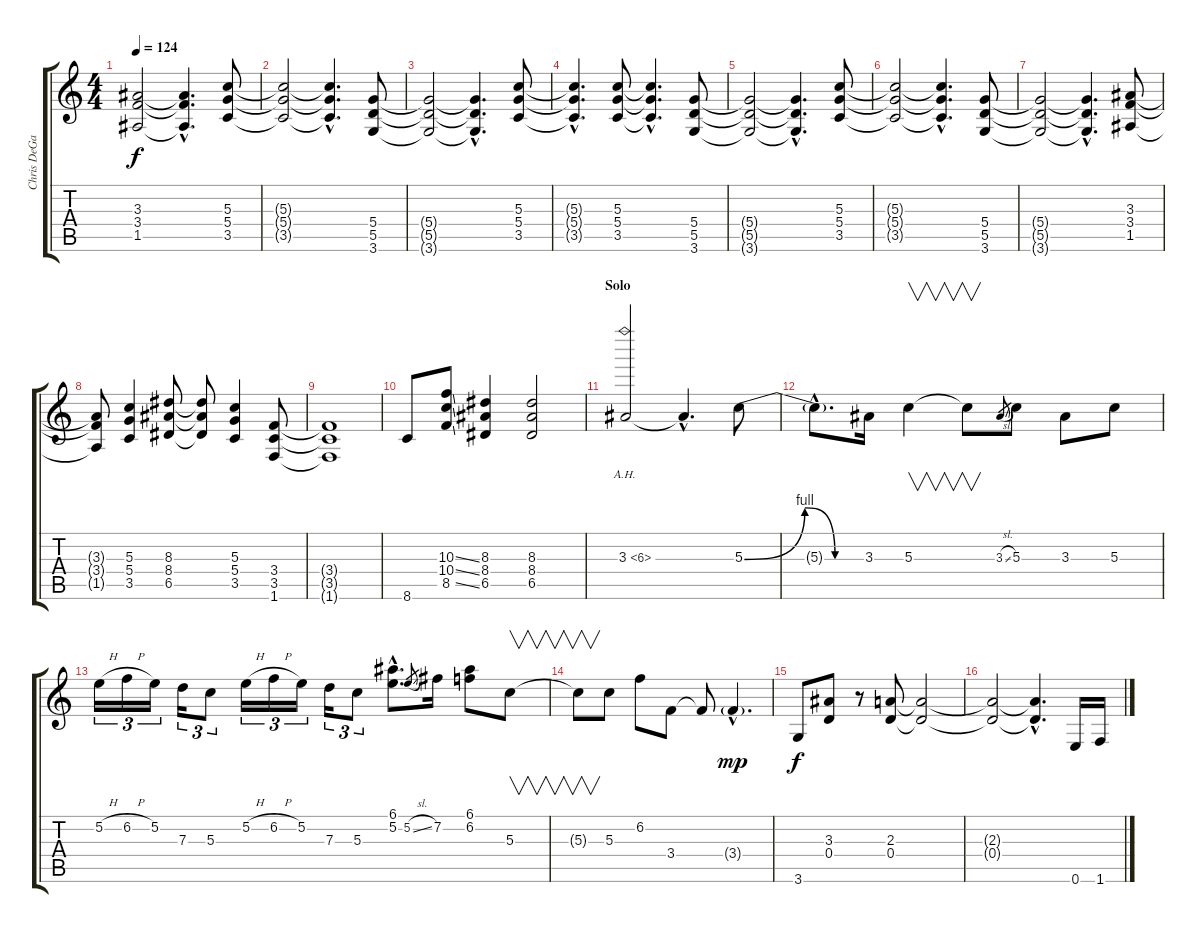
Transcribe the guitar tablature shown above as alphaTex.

\track ("Chris DeGarmo (Standard Tuning)" "Chris DeGa") {instrument distortionguitar}
\staff {score tabs}
\tuning (E4 B3 G3 D3 A2 E2) {hide}
\ts (4 4)
\tempo 124
\clef g2
\ks c
(3.3{t} 3.4{t} 1.5{t}).2{dy f} (3.3{hac t} 3.4{hac t} 1.5{hac t}).4{d} (5.3 5.4 3.5).8 |
(5.3{t} 5.4{t} 3.5{t}).2 (5.3{hac t} 5.4{hac t} 3.5{hac t}).4{d} (5.4 5.5 3.6).8 |
(5.4{t} 5.5{t} 3.6{t}).2 (5.4{hac t} 5.5{hac t} 3.6{hac t}).4{d} (5.3 5.4 3.5).8 |
(5.3{hac t} 5.4{hac t} 3.5{hac t}).4{d} (5.3 5.4 3.5).8 (5.3{hac t} 5.4{hac t} 3.5{hac t}).4{d} (5.4 5.5 3.6).8 |
(5.4{t} 5.5{t} 3.6{t}).2 (5.4{hac t} 5.5{hac t} 3.6{hac t}).4{d} (5.3 5.4 3.5).8 |
(5.3{t} 5.4{t} 3.5{t}).2 (5.3{hac t} 5.4{hac t} 3.5{hac t}).4{d} (5.4 5.5 3.6).8 |
(5.4{t} 5.5{t} 3.6{t}).2 (5.4{hac t} 5.5{hac t} 3.6{hac t}).4{d} (3.3 3.4 1.5).8 |
(3.3{t} 3.4{t} 1.5{t}).8 (5.3 5.4 3.5).4 (8.3 8.4 6.5).8 (8.3{t} 8.4{t} 6.5{t}).8 (5.3 5.4 3.5).4 (3.4 3.5 1.6).8 |
(3.4{t} 3.5{t} 1.6{t}).1 |
8.6.8 (10.3{ss} 10.4{ss} 8.5{ss}).8 (8.3 8.4 6.5).4 (8.3 8.4 6.5).2 |
\section ("" "Solo")
3.3{ah 3}.2 3.3{hac t}.4{d} 5.3{be (custom 0 0 30 4 45 0 60 0)}.8 |
5.3{hac t}.8{d} 3.3.16 5.3.4{v} 5.3{t}.8{v} 3.3{sl}.8{gr} 5.3.8 3.3.8 5.3.8 |
5.2{h}.16{tu (3 2)} 6.2{h}.16{tu (3 2)} 5.2.16{tu (3 2)} 7.3.16{tu (3 2)} 5.3.8{tu (3 2)} 5.2{h}.16{tu (3 2)} 6.2{h}.16{tu (3 2)} 5.2.16{tu (3 2)} 7.3.16{tu (3 2)} 5.3.8{tu (3 2)} (6.1{hac} 5.2{hac}).8{d} 5.2{sl}.8{gr} 7.2.16 (6.1 6.2).8 5.3.8{v} |
5.3{t}.8{v} 5.3.8 6.2.8 3.4.8 3.4{t}.8 3.4{g hac}.4{d dy mp} |
3.6.8{dy f} (3.3 0.4).8 r.8 (2.3 0.4).8 (2.3{t} 0.4{t}).2 |
(2.3{t} 0.4{t}).2 (2.3{hac t} 0.4{hac t}).4{d} 0.6.16 1.6.16
